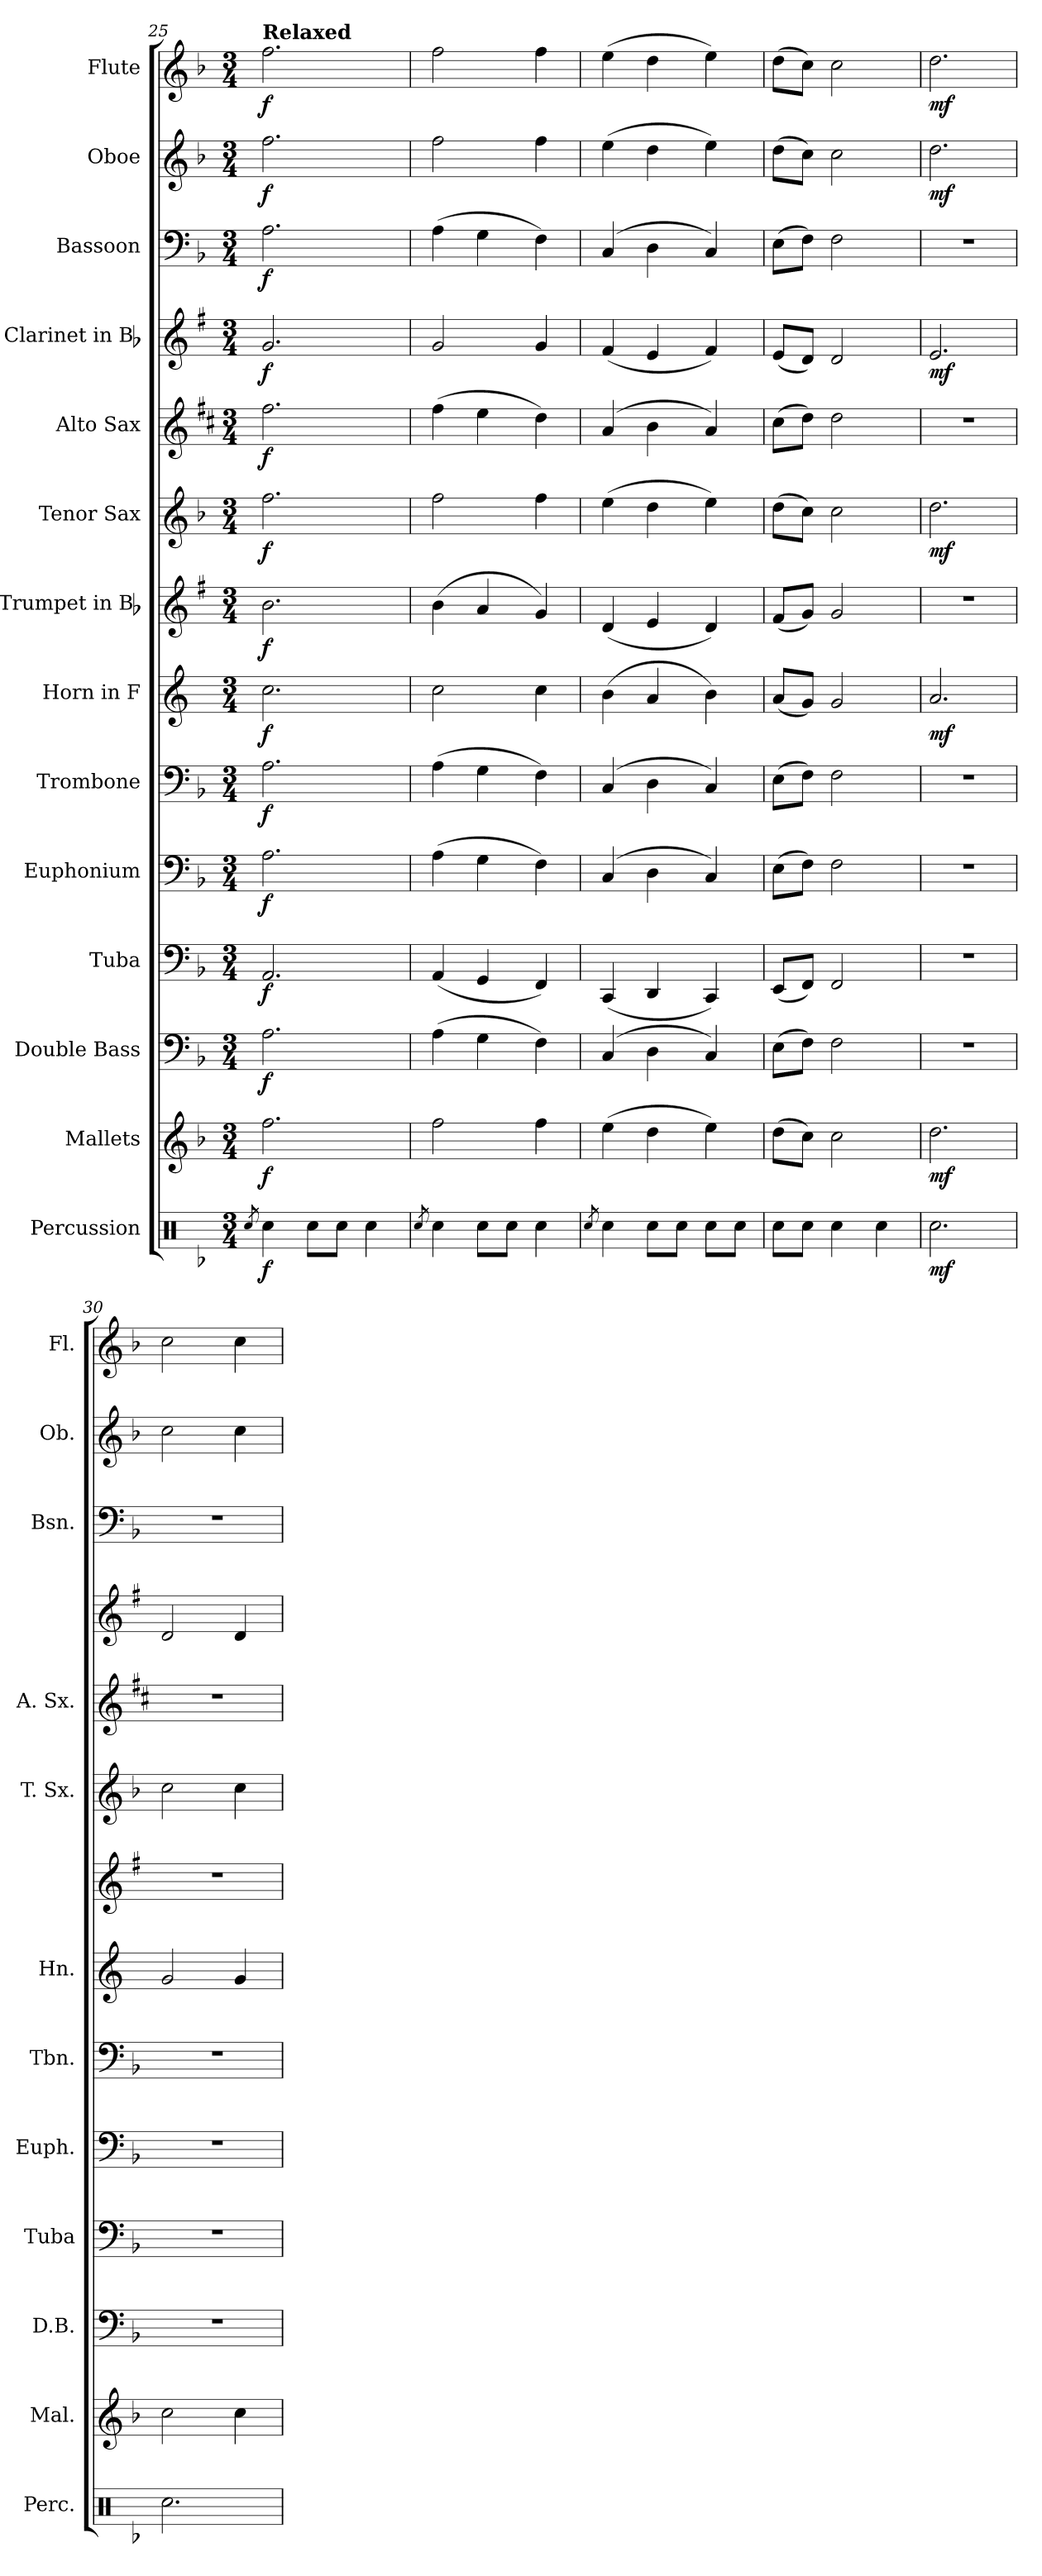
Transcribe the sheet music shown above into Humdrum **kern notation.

**kern	**dynam	**kern	**dynam	**kern	**dynam	**kern	**dynam	**kern	**dynam	**kern	**dynam	**kern	**dynam	**kern	**dynam	**kern	**dynam	**kern	**dynam	**kern	**dynam	**kern	**dynam	**kern	**dynam	**kern	**dynam
*part14	*part14	*part13	*part13	*part12	*part12	*part11	*part11	*part10	*part10	*part9	*part9	*part8	*part8	*part7	*part7	*part6	*part6	*part5	*part5	*part4	*part4	*part3	*part3	*part2	*part2	*part1	*part1
*staff14	*staff14	*staff13	*staff13	*staff12	*staff12	*staff11	*staff11	*staff10	*staff10	*staff9	*staff9	*staff8	*staff8	*staff7	*staff7	*staff6	*staff6	*staff5	*staff5	*staff4	*staff4	*staff3	*staff3	*staff2	*staff2	*staff1	*staff1
*I"Percussion	*	*I"Mallets	*	*I"Double Bass	*	*I"Tuba	*	*I"Euphonium	*	*I"Trombone	*	*I"Horn in F	*	*I"Trumpet in Bb	*	*I"Tenor Sax	*	*I"Alto Sax	*	*I"Clarinet in Bb	*	*I"Bassoon	*	*I"Oboe	*	*I"Flute	*
*I'Perc.	*	*I'Mal.	*	*I'D.B.	*	*I'Tuba	*	*I'Euph.	*	*I'Tbn.	*	*I'Hn.	*	*	*	*I'T. Sx.	*	*I'A. Sx.	*	*	*	*I'Bsn.	*	*I'Ob.	*	*I'Fl.	*
!!LO:PB:g=z
*clefX	*	*clefG2	*	*clefF4	*	*clefF4	*	*clefF4	*	*clefF4	*	*clefG2	*	*clefG2	*	*clefG2	*	*clefG2	*	*clefG2	*	*clefF4	*	*clefG2	*	*clefG2	*
*	*	*	*	*ITrd7c12	*	*	*	*	*	*	*	*ITrd4c7	*	*ITrd1c2	*	*ITrd8c14	*	*ITrd5c9	*	*ITrd1c2	*	*	*	*	*	*	*
*k[b-]	*	*k[b-]	*	*k[b-]	*	*k[b-]	*	*k[b-]	*	*k[b-]	*	*k[b-]	*	*k[b-]	*	*k[b-]	*	*k[b-]	*	*k[b-]	*	*k[b-]	*	*k[b-]	*	*k[b-]	*
*F:	*	*F:	*	*F:	*	*F:	*	*F:	*	*F:	*	*F:	*	*F:	*	*F:	*	*F:	*	*F:	*	*F:	*	*F:	*	*F:	*
*M3/4	*	*M3/4	*	*M3/4	*	*M3/4	*	*M3/4	*	*M3/4	*	*M3/4	*	*M3/4	*	*M3/4	*	*M3/4	*	*M3/4	*	*M3/4	*	*M3/4	*	*M3/4	*
*MM120	*	*MM120	*	*MM120	*	*MM120	*	*MM120	*	*MM120	*	*MM120	*	*MM120	*	*MM120	*	*MM120	*	*MM120	*	*MM120	*	*MM120	*	*MM120	*
=25	=25	=25	=25	=25	=25	=25	=25	=25	=25	=25	=25	=25	=25	=25	=25	=25	=25	=25	=25	=25	=25	=25	=25	=25	=25	=25	=25
8qRcc/	.	.	.	.	.	.	.	.	.	.	.	.	.	.	.	.	.	.	.	.	.	.	.	.	.	.	.
!	!	!	!	!	!	!	!	!	!	!	!	!	!	!	!	!	!	!	!	!	!	!	!	!	!	!LO:TX:a:B:t=Relaxed	!
!	!LO:DY:b	!	!LO:DY:b	!	!LO:DY:b	!	!LO:DY:b	!	!LO:DY:b	!	!LO:DY:b	!	!LO:DY:b	!	!LO:DY:b	!	!LO:DY:b	!	!LO:DY:b	!	!LO:DY:b	!	!LO:DY:b	!	!LO:DY:b	!	!LO:DY:b
4Rcc\	f	2.ff\	f	2.AA\	f	2.AA/	f	2.A\	f	2.A\	f	2.f\	f	2.a\	f	2.f\	f	2.a\	f	2.f/	f	2.A\	f	2.ff\	f	2.ff\	f
8Rcc\L	.	.	.	.	.	.	.	.	.	.	.	.	.	.	.	.	.	.	.	.	.	.	.	.	.	.	.
8Rcc\J	.	.	.	.	.	.	.	.	.	.	.	.	.	.	.	.	.	.	.	.	.	.	.	.	.	.	.
4Rcc\	.	.	.	.	.	.	.	.	.	.	.	.	.	.	.	.	.	.	.	.	.	.	.	.	.	.	.
=26	=26	=26	=26	=26	=26	=26	=26	=26	=26	=26	=26	=26	=26	=26	=26	=26	=26	=26	=26	=26	=26	=26	=26	=26	=26	=26	=26
8qRcc/	.	.	.	.	.	.	.	.	.	.	.	.	.	.	.	.	.	.	.	.	.	.	.	.	.	.	.
4Rcc\	.	2ff\	.	(>4AA\	.	(<4AA/	.	(>4A\	.	(>4A\	.	2f\	.	(>4a\	.	2f\	.	(>4a\	.	2f/	.	(>4A\	.	2ff\	.	2ff\	.
8Rcc\L	.	.	.	4GG\	.	4GG/	.	4G\	.	4G\	.	.	.	4g/	.	.	.	4g\	.	.	.	4G\	.	.	.	.	.
8Rcc\J	.	.	.	.	.	.	.	.	.	.	.	.	.	.	.	.	.	.	.	.	.	.	.	.	.	.	.
4Rcc\	.	4ff\	.	4FF\)	.	4FF/)	.	4F\)	.	4F\)	.	4f\	.	4f/)	.	4f\	.	4f\)	.	4f/	.	4F\)	.	4ff\	.	4ff\	.
=27	=27	=27	=27	=27	=27	=27	=27	=27	=27	=27	=27	=27	=27	=27	=27	=27	=27	=27	=27	=27	=27	=27	=27	=27	=27	=27	=27
8qRcc/	.	.	.	.	.	.	.	.	.	.	.	.	.	.	.	.	.	.	.	.	.	.	.	.	.	.	.
4Rcc\	.	(>4ee\	.	(4CC/	.	(<4CC/	.	(4C/	.	(4C/	.	(>4e\	.	(<4c/	.	(>4e\	.	(4c/	.	(<4e/	.	(4C/	.	(>4ee\	.	(>4ee\	.
8Rcc\L	.	4dd\	.	4DD\	.	4DD/	.	4D\	.	4D\	.	4d/	.	4d/	.	4d\	.	4d\	.	4d/	.	4D\	.	4dd\	.	4dd\	.
8Rcc\J	.	.	.	.	.	.	.	.	.	.	.	.	.	.	.	.	.	.	.	.	.	.	.	.	.	.	.
8Rcc\L	.	4ee\)	.	4CC/)	.	4CC/)	.	4C/)	.	4C/)	.	4e\)	.	4c/)	.	4e\)	.	4c/)	.	4e/)	.	4C/)	.	4ee\)	.	4ee\)	.
8Rcc\J	.	.	.	.	.	.	.	.	.	.	.	.	.	.	.	.	.	.	.	.	.	.	.	.	.	.	.
=28	=28	=28	=28	=28	=28	=28	=28	=28	=28	=28	=28	=28	=28	=28	=28	=28	=28	=28	=28	=28	=28	=28	=28	=28	=28	=28	=28
8Rcc\L	.	(>8dd\L	.	(>8EE\L	.	(<8EE/L	.	(>8E\L	.	(>8E\L	.	(<8d/L	.	(<8e/L	.	(>8d\L	.	(>8e\L	.	(<8d/L	.	(>8E\L	.	(>8dd\L	.	(>8dd\L	.
8Rcc\J	.	8cc\J)	.	8FF\J)	.	8FF/J)	.	8F\J)	.	8F\J)	.	8c/J)	.	8f/J)	.	8c\J)	.	8f\J)	.	8c/J)	.	8F\J)	.	8cc\J)	.	8cc\J)	.
4Rcc\	.	2cc\	.	2FF\	.	2FF/	.	2F\	.	2F\	.	2c/	.	2f/	.	2c\	.	2f\	.	2c/	.	2F\	.	2cc\	.	2cc\	.
4Rcc\	.	.	.	.	.	.	.	.	.	.	.	.	.	.	.	.	.	.	.	.	.	.	.	.	.	.	.
=29	=29	=29	=29	=29	=29	=29	=29	=29	=29	=29	=29	=29	=29	=29	=29	=29	=29	=29	=29	=29	=29	=29	=29	=29	=29	=29	=29
!	!LO:DY:b	!	!LO:DY:b	!	!	!	!	!	!	!	!	!	!LO:DY:b	!	!	!	!LO:DY:b	!	!	!	!LO:DY:b	!	!	!	!LO:DY:b	!	!LO:DY:b
2.Rcc\	mf	2.dd\	mf	2.r	.	2.r	.	2.r	.	2.r	.	2.d/	mf	2.r	.	2.d\	mf	2.r	.	2.d/	mf	2.r	.	2.dd\	mf	2.dd\	mf
=30	=30	=30	=30	=30	=30	=30	=30	=30	=30	=30	=30	=30	=30	=30	=30	=30	=30	=30	=30	=30	=30	=30	=30	=30	=30	=30	=30
2.Rcc\	.	2cc\	.	2.r	.	2.r	.	2.r	.	2.r	.	2c/	.	2.r	.	2c\	.	2.r	.	2c/	.	2.r	.	2cc\	.	2cc\	.
.	.	4cc\	.	.	.	.	.	.	.	.	.	4c/	.	.	.	4c\	.	.	.	4c/	.	.	.	4cc\	.	4cc\	.
=	=	=	=	=	=	=	=	=	=	=	=	=	=	=	=	=	=	=	=	=	=	=	=	=	=	=	=
*-	*-	*-	*-	*-	*-	*-	*-	*-	*-	*-	*-	*-	*-	*-	*-	*-	*-	*-	*-	*-	*-	*-	*-	*-	*-	*-	*-
